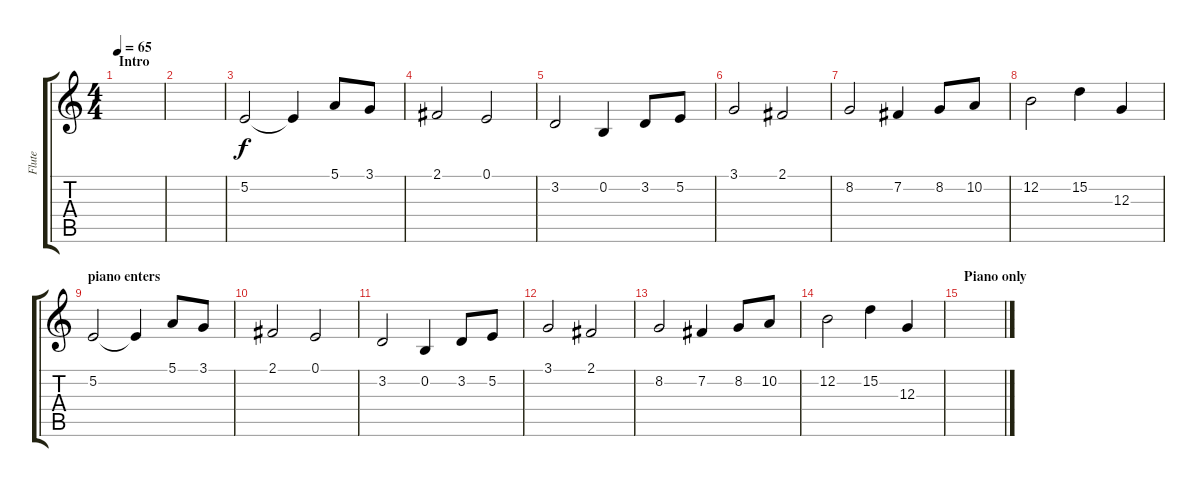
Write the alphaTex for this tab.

\track ("Flute" "Flute") {instrument sitar}
\staff {score tabs}
\tuning (E4 B3 G3 D3 A2 E2) {hide}
\ts (4 4)
\section ("" "Intro")
\tempo 65
\clef g2
\ks c
|
|
5.2.2{volume 16 instrument flute} 5.2{t}.4 5.1.8 3.1.8 |
2.1.2 0.1.2 |
3.2.2 0.2.4 3.2.8 5.2.8 |
3.1.2 2.1.2 |
8.2.2 7.2.4 8.2.8 10.2.8 |
12.2.2 15.2.4 12.3.4 |
\section ("" "piano enters")
5.2.2{volume 16 instrument flute} 5.2{t}.4 5.1.8 3.1.8 |
2.1.2 0.1.2 |
3.2.2 0.2.4 3.2.8 5.2.8 |
3.1.2 2.1.2 |
8.2.2 7.2.4 8.2.8 10.2.8 |
12.2.2 15.2.4 12.3.4 |
\section ("" "Piano only")
